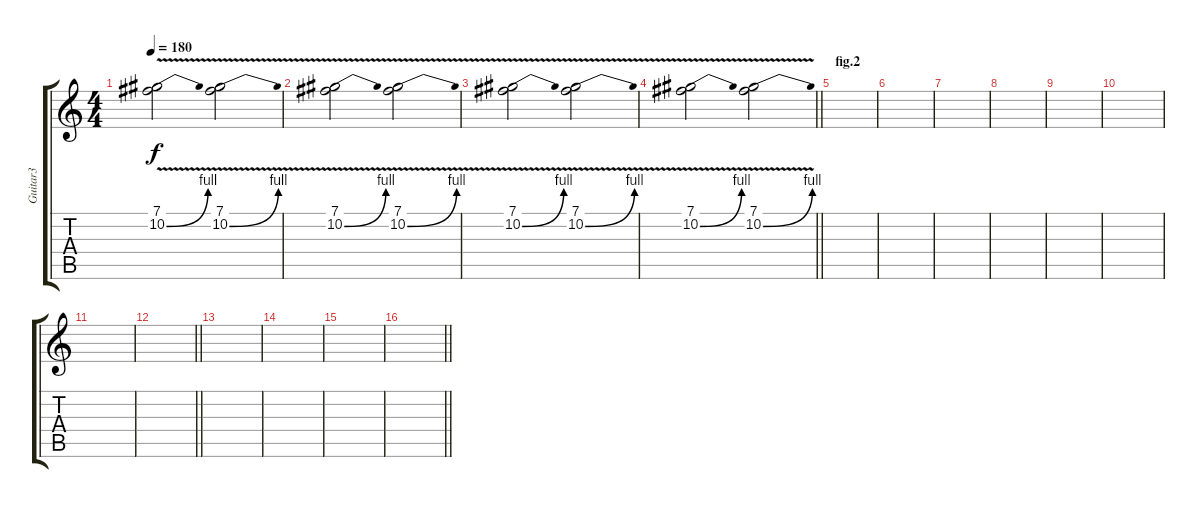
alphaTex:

\track ("Guitar3" "Guitar3") {instrument distortionguitar}
\staff {score tabs}
\tuning (Db4 Ab3 E3 B2 Gb2 B1) {hide}
\ts (4 4)
\tempo 180
\clef g2
\ks c
(7.1{v} 10.2{be (bend 0 0 60 4) v}).2{dy f} (7.1{v} 10.2{be (bend 0 0 60 4) v}).2 |
(7.1{v} 10.2{be (bend 0 0 60 4) v}).2 (7.1{v} 10.2{be (bend 0 0 60 4) v}).2 |
(7.1{v} 10.2{be (bend 0 0 60 4) v}).2 (7.1{v} 10.2{be (bend 0 0 60 4) v}).2 |
\barLineRight lightlight
(7.1{v} 10.2{be (bend 0 0 60 4) v}).2 (7.1{v} 10.2{be (bend 0 0 60 4) v}).2 |
\section ("" "fig.2")
|
|
|
|
|
|
|
\barLineRight lightlight
|
\section ("" "")
|
|
|
\barLineRight lightlight
